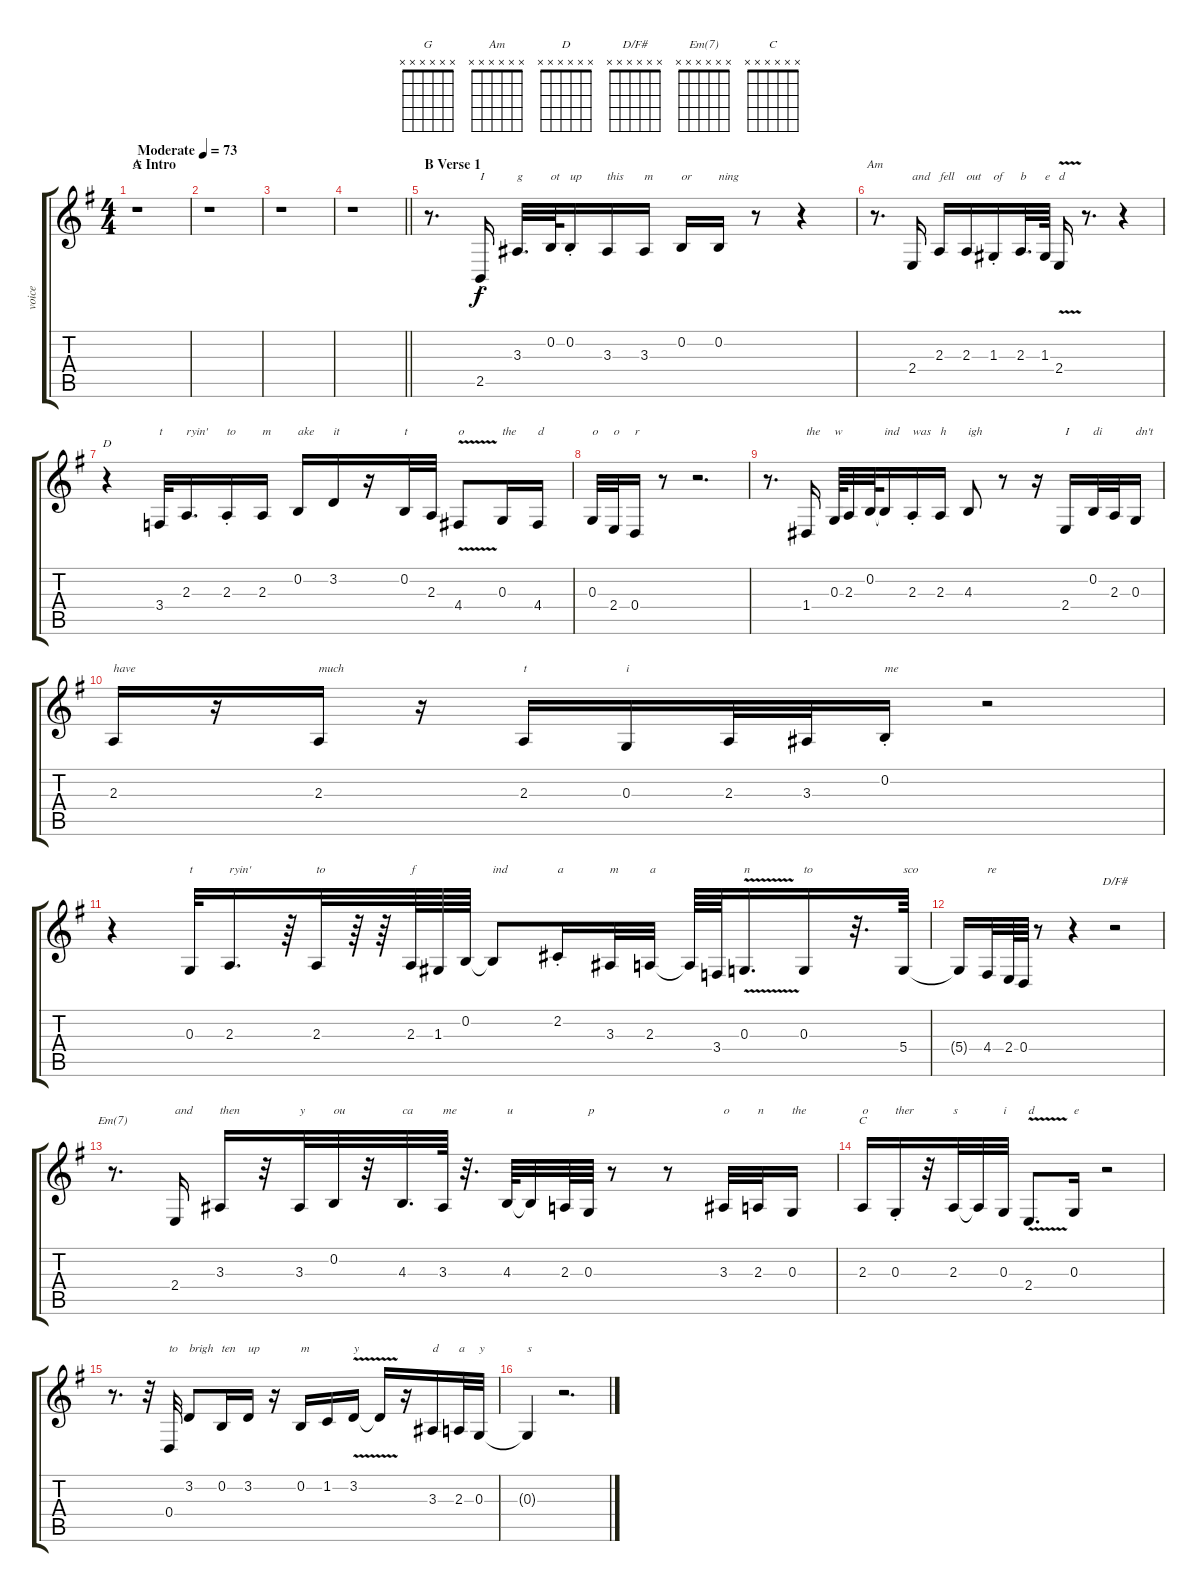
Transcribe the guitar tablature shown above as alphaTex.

\track ("voice" "voice") {instrument synthvoice}
\staff {score tabs}
\tuning (E4 B3 G3 D3 A2 E2) {hide}
\chord ("G" x x x x x x)
\chord ("Am" x x x x x x)
\chord ("D" x x x x x x)
\chord ("D/F#" x x x x x x)
\chord ("Em(7)" x x x x x x)
\chord ("C" x x x x x x)
\ts (4 4)
\section ("" "A Intro")
\tempo (73 "Moderate")
\clef g2
\ks g
r.1{ch "G" dy f instrument synthvoice} |
r.1 |
r.1 |
\barLineRight lightlight
r.1 |
\section ("" "B Verse 1")
r.8{d} 2.5{st}.16{txt "I"} 3.3.32{d txt "g"} 0.2.64{txt "ot"} 0.2{st}.16{txt "up"} 3.3.16{txt "this"} 3.3.16{txt "m"} 0.2.16{txt "or"} 0.2.16{txt "ning"} r.8 r.4 |
r.8{d ch "Am"} 2.4.16{txt "and"} 2.3.16{txt "fell"} 2.3.16{txt "out"} 1.3{st}.16{txt "of"} 2.3.32{d txt "b"} 1.3.64{txt "e"} 2.4{v}.16{txt "d"} r.8{d} r.4 |
r.4{ch "D"} 3.4.32{txt "t"} 2.3.16{d txt "ryin'"} 2.3{st}.16{txt "to"} 2.3.16{txt "m"} 0.2.16{txt "ake"} 3.2.16{txt "it"} r.16 0.2.32{txt "t"} 2.3.32 4.4{v}.8{txt "o"} 0.3.16{txt "the"} 4.4.16{txt "d"} |
0.3.32{txt "o"} 2.4.32{txt "o"} 0.4.16{txt "r"} r.8 r.2{d} |
r.8{d} 1.4.16{txt "the"} 0.3.64{txt "w"} 2.3.32 0.2.64 0.2{t}.16{txt "ind"} 2.3{st}.16{txt "was"} 2.3.16{txt "h"} 4.3.8{txt "igh"} r.8 r.16 2.4.16{txt "I"} 0.2.32{txt "di"} 2.3.32 0.3.16{txt "dn't"} |
2.3.16{txt "have"} r.16 2.3.16{txt "much"} r.16 2.3.16{txt "t"} 0.3.16{txt "i"} 2.3.32 3.3.32 0.2{st}.16{txt "me"} r.2 |
r.4 0.3.32{txt "t"} 2.3.16{d txt "ryin'"} r.64 2.3.32{txt "to"} r.64 r.64 2.3.64{txt "f"} 1.3.64 0.2.64 0.2{t}.8{txt "ind"} 2.2{st}.16{txt "a"} 3.3.32{txt "m"} 2.3.32{txt "a"} 2.3{t}.64 3.4.64 0.3{v}.16{d txt "n"} 0.3.16{txt "to"} r.32{d} 5.4.64{txt "sco"} |
5.4{t}.16 4.4.32{txt "re"} 2.4.64 0.4.64 r.8 r.4 r.2{ch "D/F#"} |
r.8{d ch "Em(7)"} 2.4.16{txt "and"} 3.3.16{txt "then"} r.32 3.3.32{txt "y"} 0.2.32{txt "ou"} r.32 4.3.32{d txt "ca"} 3.3.64{txt "me"} r.32{d} 4.3.64{txt "u"} 4.3{t}.32 2.3.64 0.3.64{txt "p"} r.8 r.8 3.3.32{txt "o"} 2.3.32{txt "n"} 0.3.16{txt "the"} |
2.3.16{ch "C" txt "o"} 0.3{st}.16{txt "ther"} r.32 2.3.32{txt "s"} 2.3{t}.32 0.3.32{txt "i"} 2.4{v}.8{d txt "d"} 0.3.16{txt "e"} r.2 |
r.8{d} r.32 0.4.32{txt "to"} 3.2.8{txt "brigh"} 0.2.16{txt "ten"} 3.2.16{txt "up"} r.16 0.2.16{txt "m"} 1.2.16 3.2{v}.16{txt "y"} 3.2{t}.16 r.16 3.3.16{txt "d"} 2.3.32{txt "a"} 0.3.32{txt "y"} |
0.3{t}.4{txt "s"} r.2{d}
